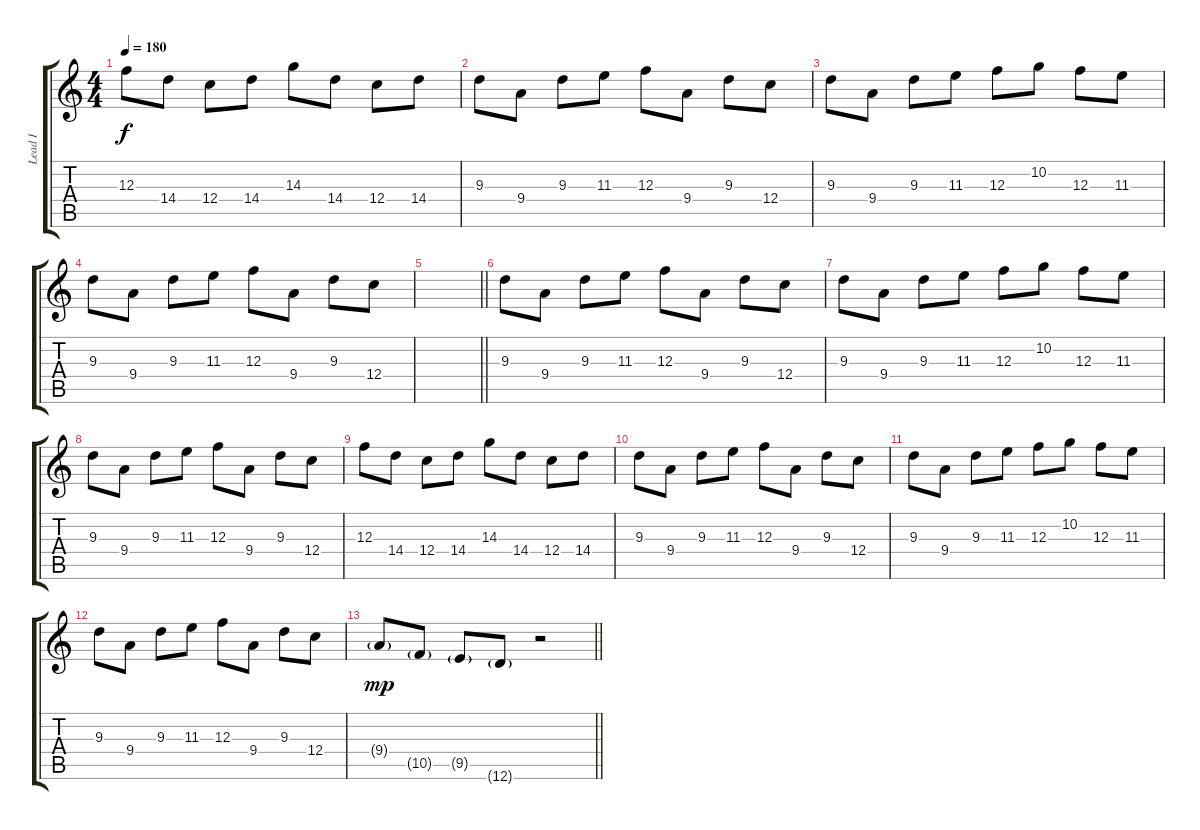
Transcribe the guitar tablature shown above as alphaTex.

\track ("Lead I" "Lead I") {instrument overdrivenguitar}
\staff {score tabs}
\tuning (D4 A3 F3 C3 G2 D2) {hide}
\ts (4 4)
\tempo 180
\clef g2
\ks c
12.3.8{dy f} 14.4.8 12.4.8 14.4.8 14.3.8 14.4.8 12.4.8 14.4.8 |
9.3.8 9.4.8 9.3.8 11.3.8 12.3.8 9.4.8 9.3.8 12.4.8 |
9.3.8 9.4.8 9.3.8 11.3.8 12.3.8 10.2.8 12.3.8 11.3.8 |
9.3.8 9.4.8 9.3.8 11.3.8 12.3.8 9.4.8 9.3.8 12.4.8 |
\barLineRight lightlight
|
9.3.8 9.4.8 9.3.8 11.3.8 12.3.8 9.4.8 9.3.8 12.4.8 |
9.3.8 9.4.8 9.3.8 11.3.8 12.3.8 10.2.8 12.3.8 11.3.8 |
9.3.8 9.4.8 9.3.8 11.3.8 12.3.8 9.4.8 9.3.8 12.4.8 |
12.3.8 14.4.8 12.4.8 14.4.8 14.3.8 14.4.8 12.4.8 14.4.8 |
9.3.8 9.4.8 9.3.8 11.3.8 12.3.8 9.4.8 9.3.8 12.4.8 |
9.3.8 9.4.8 9.3.8 11.3.8 12.3.8 10.2.8 12.3.8 11.3.8 |
9.3.8 9.4.8 9.3.8 11.3.8 12.3.8 9.4.8 9.3.8 12.4.8 |
\barLineRight lightlight
9.4{g}.8{dy mp} 10.5{g}.8 9.5{g}.8 12.6{g}.8 r.2
